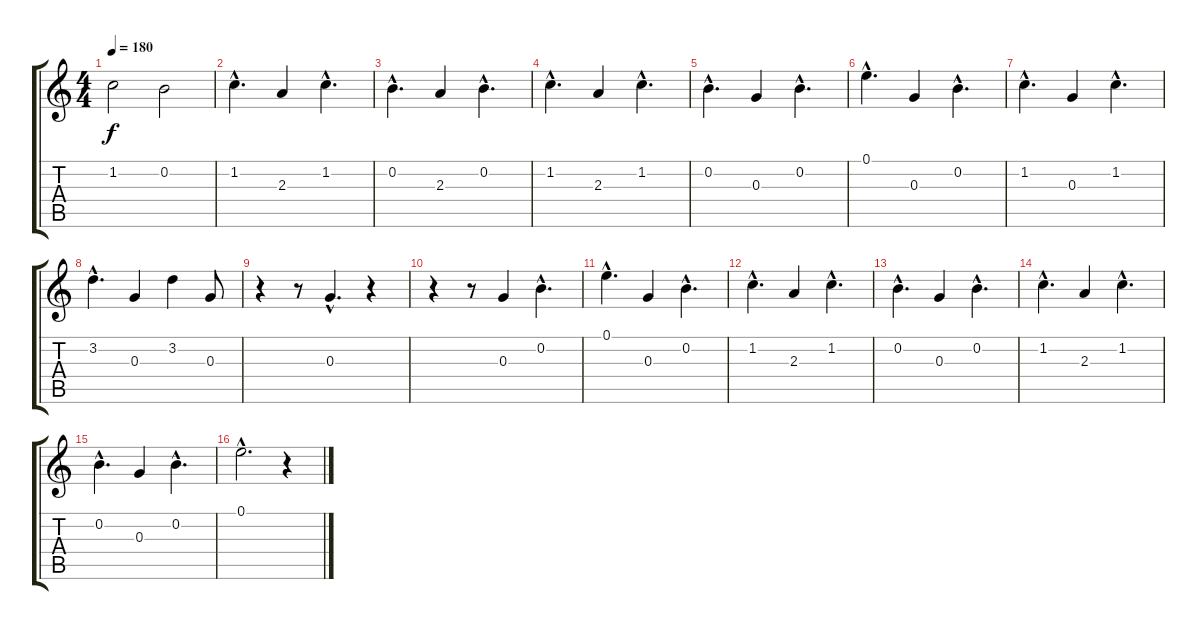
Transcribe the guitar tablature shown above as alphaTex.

\track "" {instrument acousticguitarnylon}
\staff {score tabs}
\tuning (E4 B3 G3 D3 A2 E2) {hide}
\ts (4 4)
\tempo 180
\clef g2
\ks c
1.2.2{dy f} 0.2.2 |
1.2{hac}.4{d} 2.3.4 1.2{hac}.4{d} |
0.2{hac}.4{d} 2.3.4 0.2{hac}.4{d} |
1.2{hac}.4{d} 2.3.4 1.2{hac}.4{d} |
0.2{hac}.4{d} 0.3.4 0.2{hac}.4{d} |
0.1{hac}.4{d} 0.3.4 0.2{hac}.4{d} |
1.2{hac}.4{d} 0.3.4 1.2{hac}.4{d} |
3.2{hac}.4{d} 0.3.4 3.2.4 0.3.8 |
r.4 r.8 0.3{hac}.4{d} r.4 |
r.4 r.8 0.3.4 0.2{hac}.4{d} |
0.1{hac}.4{d} 0.3.4 0.2{hac}.4{d} |
1.2{hac}.4{d} 2.3.4 1.2{hac}.4{d} |
0.2{hac}.4{d} 0.3.4 0.2{hac}.4{d} |
1.2{hac}.4{d} 2.3.4 1.2{hac}.4{d} |
0.2{hac}.4{d} 0.3.4 0.2{hac}.4{d} |
0.1{hac}.2{d} r.4
